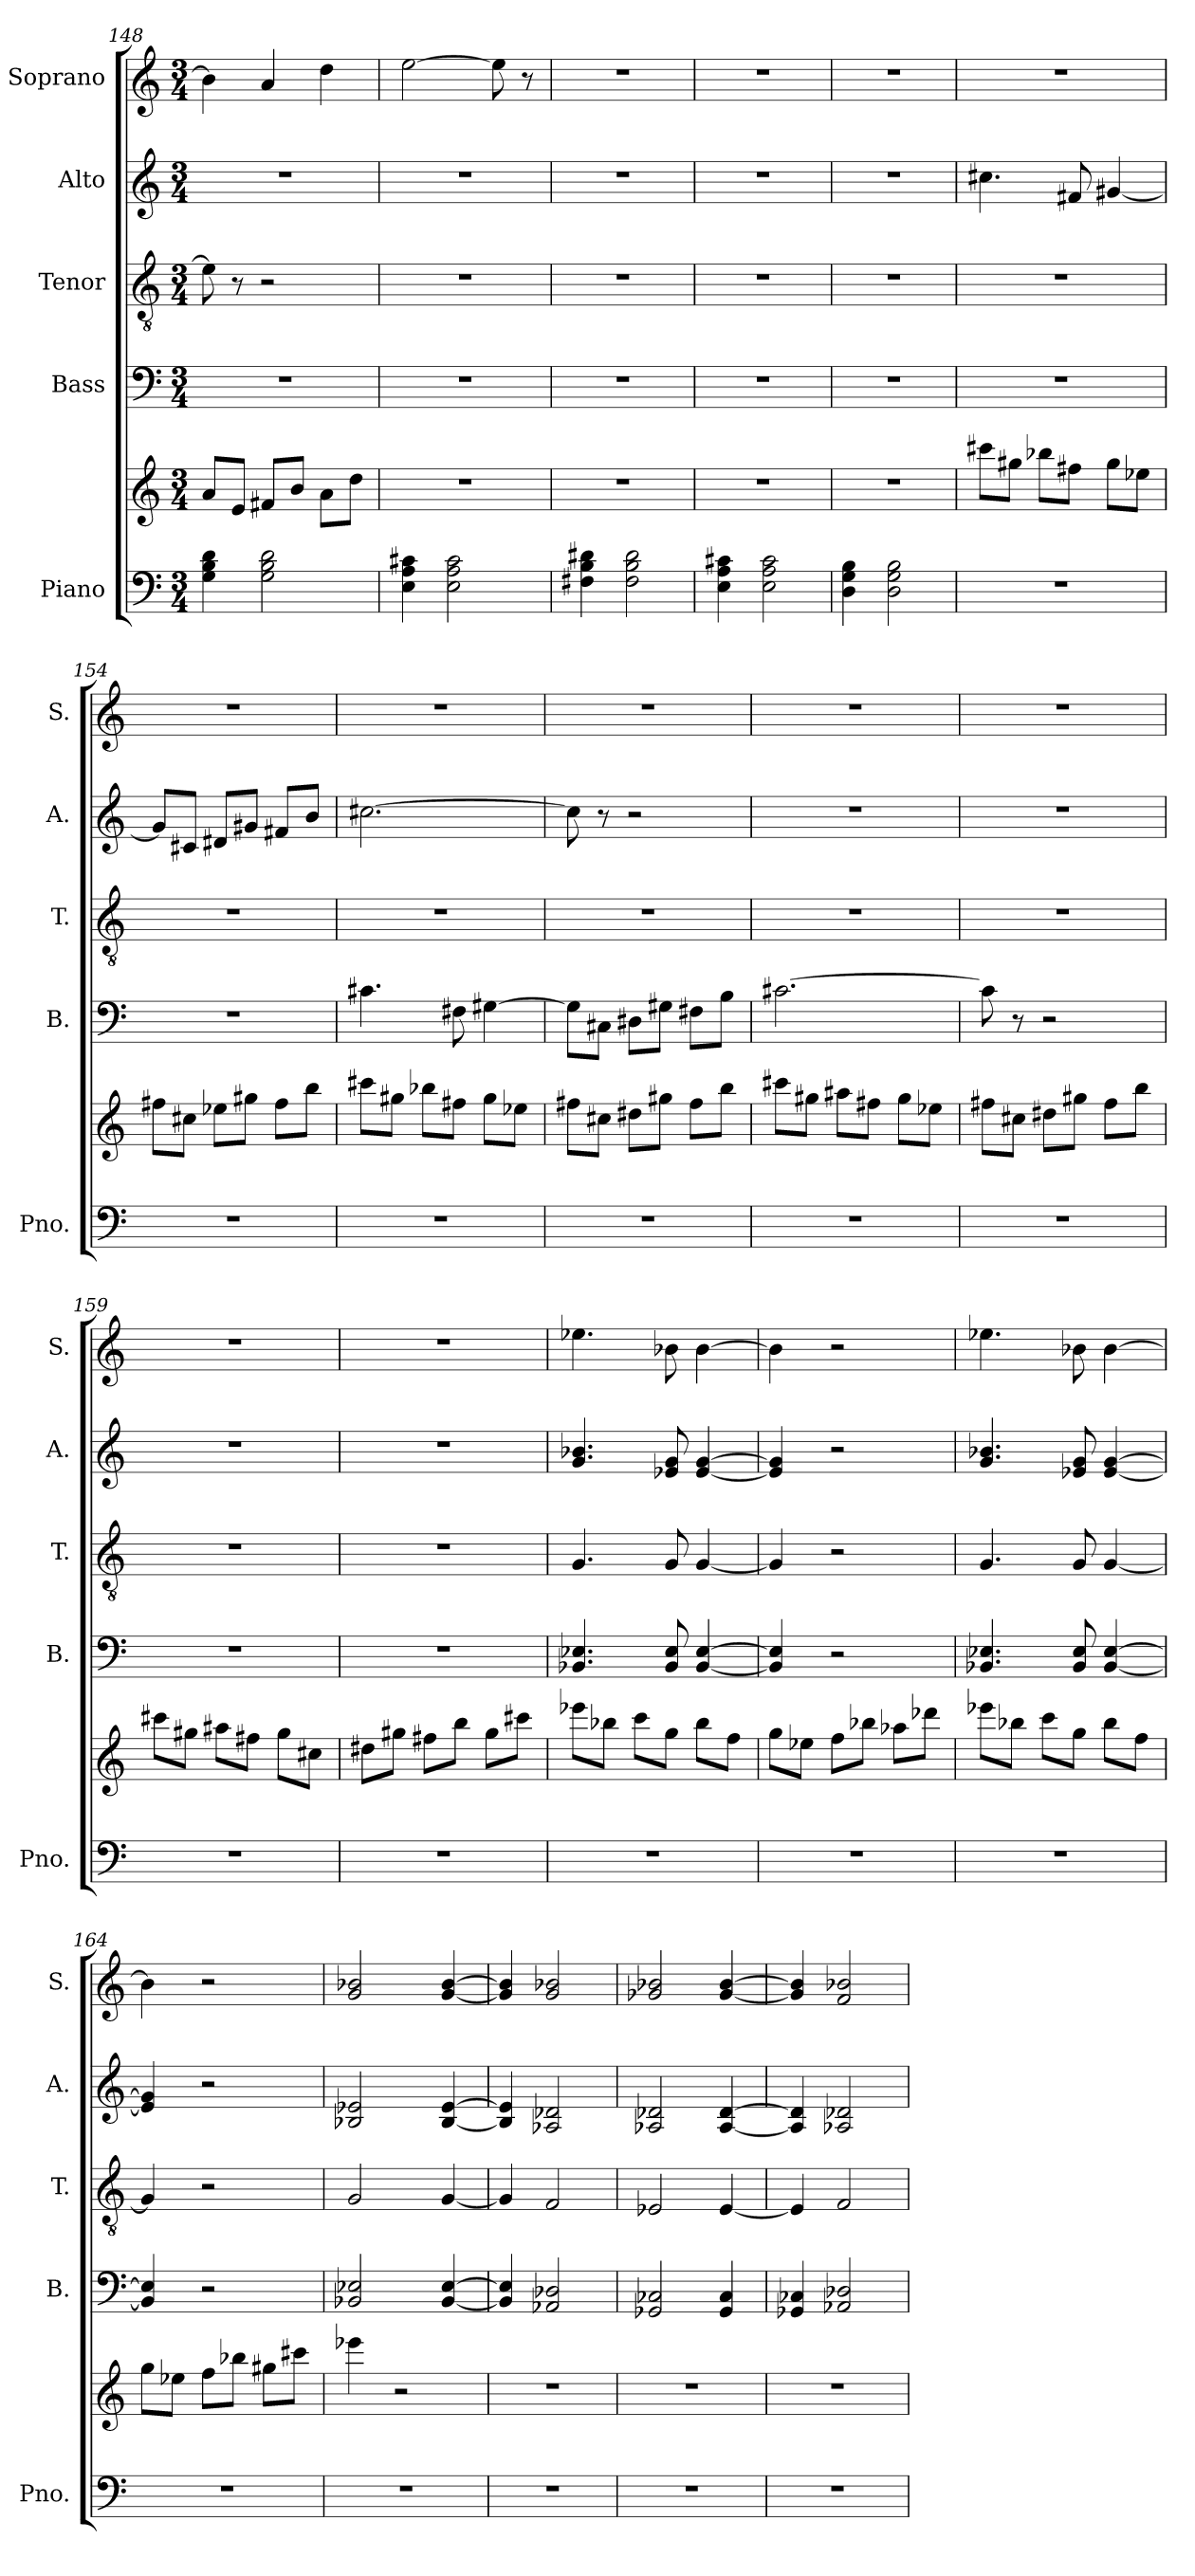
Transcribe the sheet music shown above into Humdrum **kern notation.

**kern	**kern	**kern	**kern	**kern	**kern
*part5	*part5	*part4	*part3	*part2	*part1
*staff6	*staff5	*staff4	*staff3	*staff2	*staff1
*I"Piano	*	*I"Bass	*I"Tenor	*I"Alto	*I"Soprano
*I'Pno.	*	*I'B.	*I'T.	*I'A.	*I'S.
*clefF4	*clefG2	*clefF4	*clefGv2	*clefG2	*clefG2
*k[]	*k[]	*k[]	*k[]	*k[]	*k[]
*M3/4	*M3/4	*M3/4	*M3/4	*M3/4	*M3/4
=148	=148	=148	=148	=148	=148
4G\ 4B\ 4d\	8a/L	2.r	8e\]	2.r	4b\]
.	8e/J	.	8r	.	.
2G\ 2B\ 2d\	8f#X/L	.	2r	.	4a/
.	8b/J	.	.	.	.
.	8a\L	.	.	.	4dd\
.	8dd\J	.	.	.	.
=149	=149	=149	=149	=149	=149
4E\ 4A\ 4c#X\	2.r	2.r	2.r	2.r	[2ee\
2E\ 2A\ 2c#\	.	.	.	.	.
.	.	.	.	.	8ee\]
.	.	.	.	.	8r
!!LO:PB:g=z
=150	=150	=150	=150	=150	=150
4F#X\ 4B\ 4d#X\	2.r	2.r	2.r	2.r	2.r
2F#\ 2B\ 2d#\	.	.	.	.	.
=151	=151	=151	=151	=151	=151
4E\ 4A\ 4c#X\	2.r	2.r	2.r	2.r	2.r
2E\ 2A\ 2c#\	.	.	.	.	.
=152	=152	=152	=152	=152	=152
4D\ 4G\ 4B\	2.r	2.r	2.r	2.r	2.r
2D\ 2G\ 2B\	.	.	.	.	.
=153	=153	=153	=153	=153	=153
2.r	8ccc#X\L	2.r	2.r	4.cc#X\	2.r
.	8gg#X\J	.	.	.	.
.	8bb-X\L	.	.	.	.
.	8ff#X\J	.	.	8f#X/	.
.	8gg#\L	.	.	[4g#X/	.
.	8ee-X\J	.	.	.	.
=154	=154	=154	=154	=154	=154
2.r	8ff#X\L	2.r	2.r	8g#/L]	2.r
.	8cc#X\J	.	.	8c#X/J	.
.	8ee-X\L	.	.	8d#X/L	.
.	8gg#X\J	.	.	8g#X/J	.
.	8ff#\L	.	.	8f#X/L	.
.	8bb\J	.	.	8b/J	.
=155	=155	=155	=155	=155	=155
2.r	8ccc#X\L	4.c#X\	2.r	[2.cc#X\	2.r
.	8gg#X\J	.	.	.	.
.	8bb-X\L	.	.	.	.
.	8ff#X\J	8F#X\	.	.	.
.	8gg#\L	[4G#X\	.	.	.
.	8ee-X\J	.	.	.	.
!!LO:LB:g=z
=156	=156	=156	=156	=156	=156
2.r	8ff#X\L	8G#\L]	2.r	8cc#\]	2.r
.	8cc#X\J	8C#X\J	.	8r	.
.	8dd#X\L	8D#X\L	.	2r	.
.	8gg#X\J	8G#X\J	.	.	.
.	8ff#\L	8F#X\L	.	.	.
.	8bb\J	8B\J	.	.	.
=157	=157	=157	=157	=157	=157
2.r	8ccc#X\L	[2.c#X\	2.r	2.r	2.r
.	8gg#X\J	.	.	.	.
.	8aa#X\L	.	.	.	.
.	8ff#X\J	.	.	.	.
.	8gg#\L	.	.	.	.
.	8ee-X\J	.	.	.	.
=158	=158	=158	=158	=158	=158
2.r	8ff#X\L	8c#\]	2.r	2.r	2.r
.	8cc#X\J	8r	.	.	.
.	8dd#X\L	2r	.	.	.
.	8gg#X\J	.	.	.	.
.	8ff#\L	.	.	.	.
.	8bb\J	.	.	.	.
=159	=159	=159	=159	=159	=159
2.r	8ccc#X\L	2.r	2.r	2.r	2.r
.	8gg#X\J	.	.	.	.
.	8aa#X\L	.	.	.	.
.	8ff#X\J	.	.	.	.
.	8gg#\L	.	.	.	.
.	8cc#X\J	.	.	.	.
!!LO:PB:g=z
=160	=160	=160	=160	=160	=160
2.r	8dd#X\L	2.r	2.r	2.r	2.r
.	8gg#X\J	.	.	.	.
.	8ff#X\L	.	.	.	.
.	8bb\J	.	.	.	.
.	8gg#\L	.	.	.	.
.	8ccc#X\J	.	.	.	.
=161	=161	=161	=161	=161	=161
2.r	8eee-X\L	4.BB-X/ 4.E-X/	4.G/	4.g/ 4.b-X/	4.ee-X\
.	8bb-X\J	.	.	.	.
.	8ccc\L	.	.	.	.
.	8gg\J	8BB-/ 8E-/	8G/	8e-X/ 8g/	8b-X\
.	8bb-\L	[4BB-/ [4E-/	[4G/	[4e-/ [4g/	[4b-\
.	8ff\J	.	.	.	.
=162	=162	=162	=162	=162	=162
2.r	8gg\L	4BB-/] 4E-/]	4G/]	4e-/] 4g/]	4b-\]
.	8ee-X\J	.	.	.	.
.	8ff\L	2r	2r	2r	2r
.	8bb-X\J	.	.	.	.
.	8aa-X\L	.	.	.	.
.	8ddd-X\J	.	.	.	.
=163	=163	=163	=163	=163	=163
2.r	8eee-X\L	4.BB-X/ 4.E-X/	4.G/	4.g/ 4.b-X/	4.ee-X\
.	8bb-X\J	.	.	.	.
.	8ccc\L	.	.	.	.
.	8gg\J	8BB-/ 8E-/	8G/	8e-X/ 8g/	8b-X\
.	8bb-\L	[4BB-/ [4E-/	[4G/	[4e-/ [4g/	[4b-\
.	8ff\J	.	.	.	.
!!LO:LB:g=z
=164	=164	=164	=164	=164	=164
2.r	8gg\L	4BB-/] 4E-/]	4G/]	4e-/] 4g/]	4b-\]
.	8ee-X\J	.	.	.	.
.	8ff\L	2r	2r	2r	2r
.	8bb-X\J	.	.	.	.
.	8gg#X\L	.	.	.	.
.	8ccc#X\J	.	.	.	.
=165	=165	=165	=165	=165	=165
2.r	4eee-X\	2BB-X/ 2E-X/	2G/	2B-X/ 2e-X/	2g/ 2b-X/
.	2r	.	.	.	.
.	.	[4BB-/ [4E-/	[4G/	[4B-/ [4e-/	[4g/ [4b-/
=166	=166	=166	=166	=166	=166
2.r	2.r	4BB-/] 4E-/]	4G/]	4B-/] 4e-/]	4g/] 4b-/]
.	.	2AA-X/ 2D-X/	2F/	2A-X/ 2d-X/	2g/ 2b-X/
=167	=167	=167	=167	=167	=167
2.r	2.r	2GG-X/ 2C-X/	2E-X/	2A-X/ 2d-X/	2g-X/ 2b-X/
.	.	4GG-/ 4C-/	[4E-/	[4A-/ [4d-/	[4g-/ [4b-/
=168	=168	=168	=168	=168	=168
2.r	2.r	4GG-X/ 4C-X/	4E-/]	4A-/] 4d-/]	4g-/] 4b-/]
.	.	2AA-X/ 2D-X/	2F/	2A-X/ 2d-X/	2f/ 2b-X/
=	=	=	=	=	=
*-	*-	*-	*-	*-	*-
